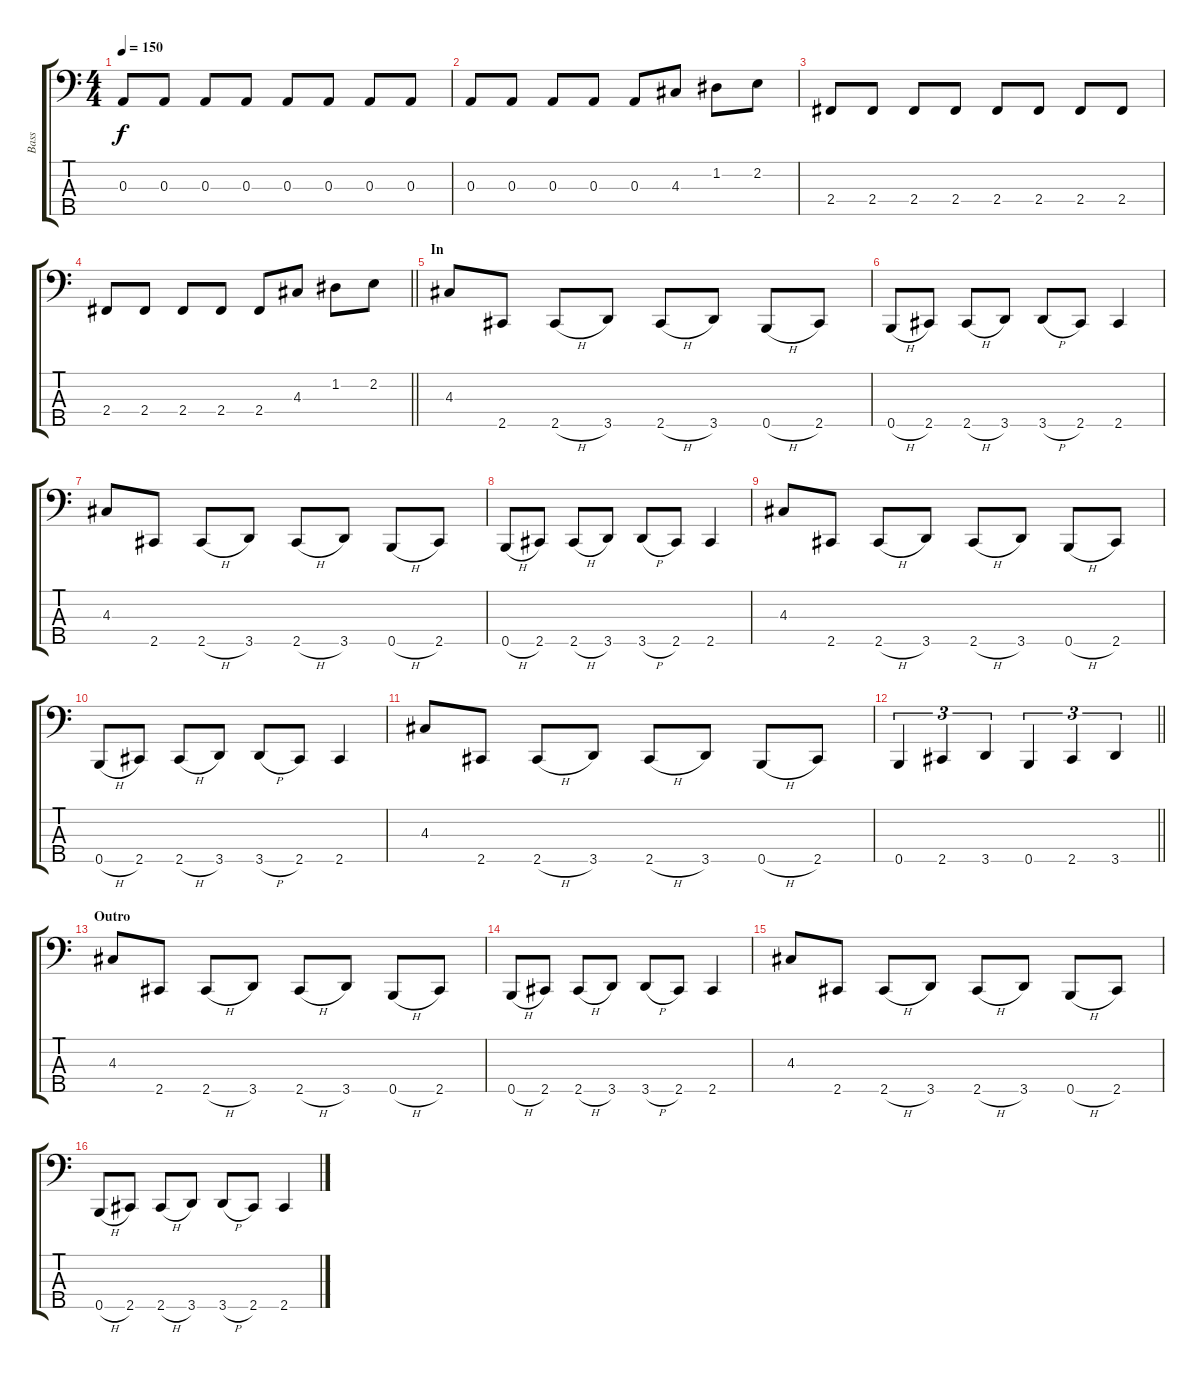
\track ("Bass" "Bass") {instrument electricbassfinger}
\staff {score tabs}
\tuning (G2 D2 A1 E1 B0) {hide}
\ts (4 4)
\tempo 150
\clef f4
\ks c
0.3.8{dy f} 0.3.8 0.3.8 0.3.8 0.3.8 0.3.8 0.3.8 0.3.8 |
0.3.8 0.3.8 0.3.8 0.3.8 0.3.8 4.3.8 1.2.8 2.2.8 |
2.4.8 2.4.8 2.4.8 2.4.8 2.4.8 2.4.8 2.4.8 2.4.8 |
\barLineRight lightlight
2.4.8 2.4.8 2.4.8 2.4.8 2.4.8 4.3.8 1.2.8 2.2.8 |
\section ("" "In")
4.3.8 2.5.8 2.5{h}.8 3.5.8 2.5{h}.8 3.5.8 0.5{h}.8 2.5.8 |
0.5{h}.8 2.5.8 2.5{h}.8 3.5.8 3.5{h}.8 2.5.8 2.5.4 |
4.3.8 2.5.8 2.5{h}.8 3.5.8 2.5{h}.8 3.5.8 0.5{h}.8 2.5.8 |
0.5{h}.8 2.5.8 2.5{h}.8 3.5.8 3.5{h}.8 2.5.8 2.5.4 |
4.3.8 2.5.8 2.5{h}.8 3.5.8 2.5{h}.8 3.5.8 0.5{h}.8 2.5.8 |
0.5{h}.8 2.5.8 2.5{h}.8 3.5.8 3.5{h}.8 2.5.8 2.5.4 |
4.3.8 2.5.8 2.5{h}.8 3.5.8 2.5{h}.8 3.5.8 0.5{h}.8 2.5.8 |
\barLineRight lightlight
0.5.4{tu (3 2)} 2.5.4{tu (3 2)} 3.5.4{tu (3 2)} 0.5.4{tu (3 2)} 2.5.4{tu (3 2)} 3.5.4{tu (3 2)} |
\section ("" "Outro")
4.3.8 2.5.8 2.5{h}.8 3.5.8 2.5{h}.8 3.5.8 0.5{h}.8 2.5.8 |
0.5{h}.8 2.5.8 2.5{h}.8 3.5.8 3.5{h}.8 2.5.8 2.5.4 |
4.3.8 2.5.8 2.5{h}.8 3.5.8 2.5{h}.8 3.5.8 0.5{h}.8 2.5.8 |
0.5{h}.8 2.5.8 2.5{h}.8 3.5.8 3.5{h}.8 2.5.8 2.5.4
